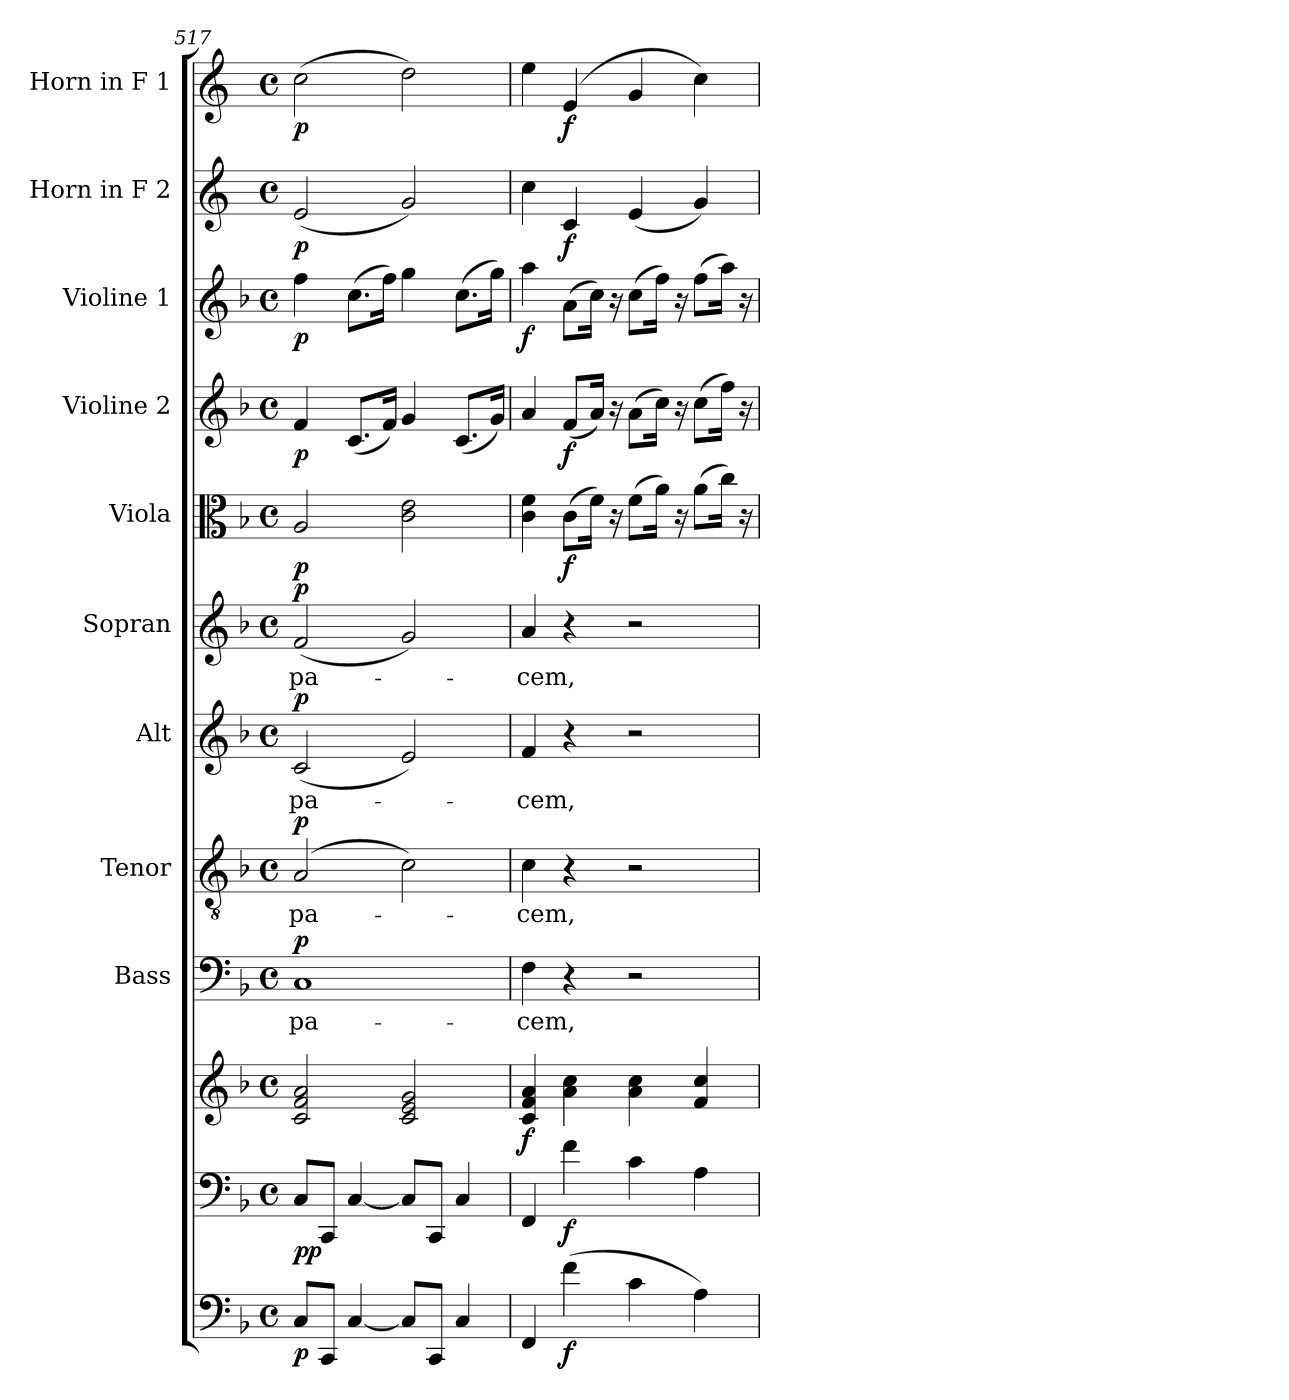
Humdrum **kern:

**kern	**dynam	**kern	**kern	**dynam	**kern	**text	**dynam	**kern	**text	**dynam	**kern	**text	**dynam	**kern	**text	**dynam	**kern	**dynam	**kern	**dynam	**kern	**dynam	**kern	**dynam	**kern	**dynam
*part11	*part11	*part10	*part10	*part10	*part9	*part9	*part9	*part8	*part8	*part8	*part7	*part7	*part7	*part6	*part6	*part6	*part5	*part5	*part4	*part4	*part3	*part3	*part2	*part2	*part1	*part1
*staff12	*staff12	*staff11	*staff10	*staff10/11	*staff9	*staff9	*staff9	*staff8	*staff8	*staff8	*staff7	*staff7	*staff7	*staff6	*staff6	*staff6	*staff5	*staff5	*staff4	*staff4	*staff3	*staff3	*staff2	*staff2	*staff1	*staff1
*	*	*	*	*	*I"Bass	*	*	*I"Tenor	*	*	*I"Alt	*	*	*I"Sopran	*	*	*I"Viola	*	*I"Violine 2	*	*I"Violine 1	*	*I"Horn in F 2	*	*I"Horn in F 1	*
*	*	*	*	*	*I'B.	*	*	*I'T.	*	*	*I'A.	*	*	*I'S.	*	*	*I'Vla.	*	*I'Vl. 2	*	*I'Vl. 1	*	*	*	*	*
*clefF4	*	*clefF4	*clefG2	*	*clefF4	*	*	*clefGv2	*	*	*clefG2	*	*	*clefG2	*	*	*clefC3	*	*clefG2	*	*clefG2	*	*clefG2	*	*clefG2	*
*ITrd7c12	*	*	*	*	*	*	*	*	*	*	*	*	*	*	*	*	*	*	*	*	*	*	*ITrd4c7	*	*ITrd4c7	*
*k[b-]	*	*k[b-]	*k[b-]	*	*k[b-]	*	*	*k[b-]	*	*	*k[b-]	*	*	*k[b-]	*	*	*k[b-]	*	*k[b-]	*	*k[b-]	*	*k[b-]	*	*k[b-]	*
*F:	*	*F:	*F:	*	*F:	*	*	*F:	*	*	*F:	*	*	*F:	*	*	*F:	*	*F:	*	*F:	*	*F:	*	*F:	*
*M4/4	*	*M4/4	*M4/4	*	*M4/4	*	*	*M4/4	*	*	*M4/4	*	*	*M4/4	*	*	*M4/4	*	*M4/4	*	*M4/4	*	*M4/4	*	*M4/4	*
*met(c)	*	*met(c)	*met(c)	*	*met(c)	*	*	*met(c)	*	*	*met(c)	*	*	*met(c)	*	*	*met(c)	*	*met(c)	*	*met(c)	*	*met(c)	*	*met(c)	*
=517	=517	=517	=517	=517	=517	=517	=517	=517	=517	=517	=517	=517	=517	=517	=517	=517	=517	=517	=517	=517	=517	=517	=517	=517	=517	=517
!	!LO:DY:b	!	!	!LO:DY:b=2	!	!LO:LY:b	!	!	!LO:LY:b	!	!	!LO:LY:b	!	!	!LO:LY:b	!	!	!	!	!	!	!	!	!	!	!
!	!	!	!	!LO:DY:n=1:b	!	!	!LO:DY:a	!	!	!LO:DY:a	!	!	!LO:DY:a	!	!	!LO:DY:a	!	!LO:DY:b	!	!LO:DY:b	!	!LO:DY:b	!	!LO:DY:b	!	!LO:DY:b
8CC/L	p	8C/L	2c/ 2f/ 2a/	p p	1C	pa-	p	(2A/	pa-	p	(<2c/	pa-	p	(<2f/	pa-	p	2A/	p	4f/	p	4ff\	p	(<2A/	p	(>2f\	p
8CCC/J	.	8CC/J	.	.	.	.	.	.	.	.	.	.	.	.	.	.	.	.	.	.	.	.	.	.	.	.
[4CC/	.	[4C/	.	.	.	.	.	.	.	.	.	.	.	.	.	.	.	.	(<8.c/L	.	(>8.cc\L	.	.	.	.	.
.	.	.	.	.	.	.	.	.	.	.	.	.	.	.	.	.	.	.	16f/Jk)	.	16ff\Jk)	.	.	.	.	.
8CC/L]	.	8C/L]	2c/ 2e/ 2g/	.	.	.	.	2c\)	.	.	2e/)	.	.	2g/)	.	.	2c\ 2e\	.	4g/	.	4gg\	.	2c/)	.	2g\)	.
8CCC/J	.	8CC/J	.	.	.	.	.	.	.	.	.	.	.	.	.	.	.	.	.	.	.	.	.	.	.	.
4CC/	.	4C/	.	.	.	.	.	.	.	.	.	.	.	.	.	.	.	.	(<8.c/L	.	(>8.cc\L	.	.	.	.	.
.	.	.	.	.	.	.	.	.	.	.	.	.	.	.	.	.	.	.	16g/Jk)	.	16gg\Jk)	.	.	.	.	.
=518	=518	=518	=518	=518	=518	=518	=518	=518	=518	=518	=518	=518	=518	=518	=518	=518	=518	=518	=518	=518	=518	=518	=518	=518	=518	=518
!	!	!	!	!LO:DY:b	!	!LO:LY:b	!	!	!LO:LY:b	!	!	!LO:LY:b	!	!	!LO:LY:b	!	!	!	!	!	!	!LO:DY:b	!	!	!	!
4FFF/	.	4FF/	4c/ 4f/ 4a/	f	4F\	-cem,	.	4c\	-cem,	.	4f/	-cem,	.	4a/	-cem,	.	4c\ 4f\	.	4a/	.	4aa\	f	4f\	.	4a\	.
!	!LO:DY:b	!	!	!LO:DY:b=2	!	!	!	!	!	!	!	!	!	!	!	!	!	!LO:DY:b	!	!LO:DY:b	!	!	!	!LO:DY:b	!	!LO:DY:b
(>4F\	f	4f\	4a\ 4cc\	f	4r	.	.	4r	.	.	4r	.	.	4r	.	.	(>8c\L	f	(<8f/L	f	(>8a\L	.	4F/	f	(>4A/	f
.	.	.	.	.	.	.	.	.	.	.	.	.	.	.	.	.	16f\Jk)	.	16a/Jk)	.	16cc\Jk)	.	.	.	.	.
.	.	.	.	.	.	.	.	.	.	.	.	.	.	.	.	.	16r	.	16r	.	16r	.	.	.	.	.
4C\	.	4c\	4a\ 4cc\	.	2r	.	.	2r	.	.	2r	.	.	2r	.	.	(>8f\L	.	(>8a\L	.	(>8cc\L	.	(<4A/	.	4c/	.
.	.	.	.	.	.	.	.	.	.	.	.	.	.	.	.	.	16a\Jk)	.	16cc\Jk)	.	16ff\Jk)	.	.	.	.	.
.	.	.	.	.	.	.	.	.	.	.	.	.	.	.	.	.	16r	.	16r	.	16r	.	.	.	.	.
4AA\)	.	4A\	4f/ 4cc/	.	.	.	.	.	.	.	.	.	.	.	.	.	(>8a\L	.	(>8cc\L	.	(>8ff\L	.	4c/)	.	4f\)	.
.	.	.	.	.	.	.	.	.	.	.	.	.	.	.	.	.	16cc\Jk)	.	16ff\Jk)	.	16aa\Jk)	.	.	.	.	.
.	.	.	.	.	.	.	.	.	.	.	.	.	.	.	.	.	16r	.	16r	.	16r	.	.	.	.	.
=	=	=	=	=	=	=	=	=	=	=	=	=	=	=	=	=	=	=	=	=	=	=	=	=	=	=
*-	*-	*-	*-	*-	*-	*-	*-	*-	*-	*-	*-	*-	*-	*-	*-	*-	*-	*-	*-	*-	*-	*-	*-	*-	*-	*-
